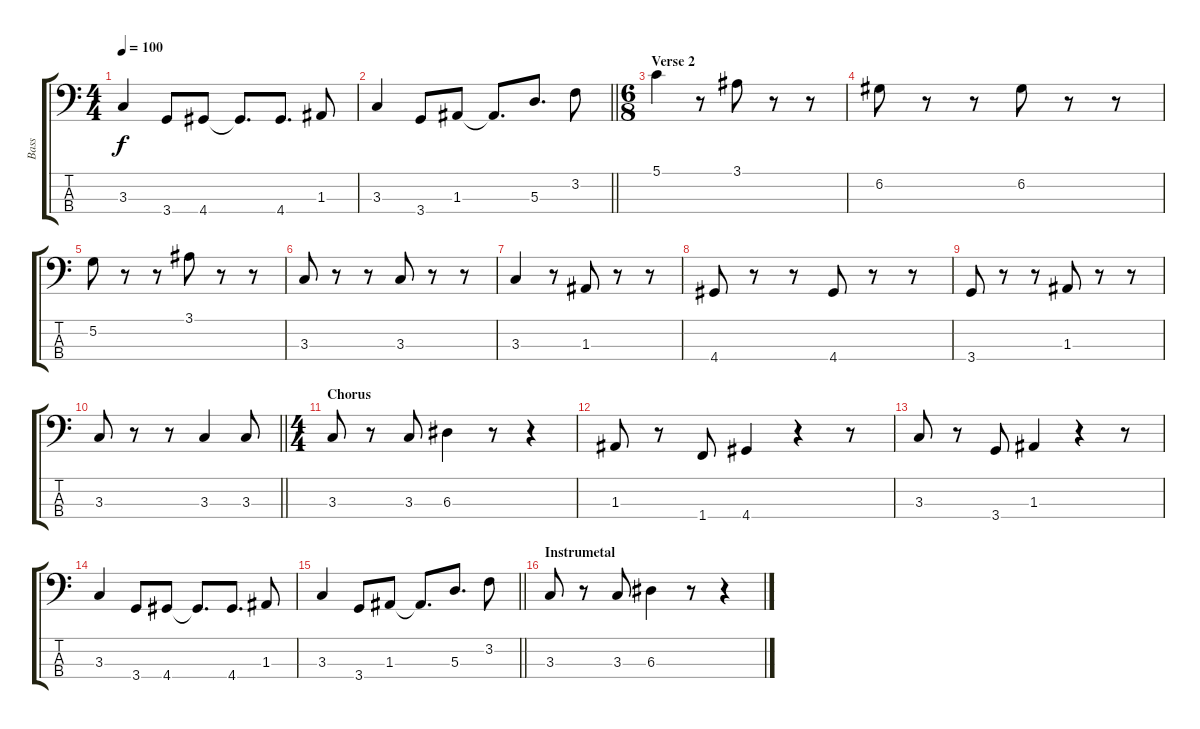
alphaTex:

\track ("Bass" "Bass") {instrument electricbassfinger}
\staff {score tabs}
\tuning (G2 D2 A1 E1) {hide}
\ts (4 4)
\tempo 100
\clef f4
\ks c
3.3.4{dy f} 3.4.8 4.4.8 4.4{t}.8{d} 4.4.8{d} 1.3.8 |
\barLineRight lightlight
3.3.4 3.4.8 1.3.8 1.3{t}.8{d} 5.3.8{d} 3.2.8 |
\ts (6 8)
\section ("" "Verse 2")
5.1.4 r.8 3.1.8 r.8 r.8 |
6.2.8 r.8 r.8 6.2.8 r.8 r.8 |
5.2.8 r.8 r.8 3.1.8 r.8 r.8 |
3.3.8 r.8 r.8 3.3.8 r.8 r.8 |
3.3.4 r.8 1.3.8 r.8 r.8 |
4.4.8 r.8 r.8 4.4.8 r.8 r.8 |
3.4.8 r.8 r.8 1.3.8 r.8 r.8 |
\barLineRight lightlight
3.3.8 r.8 r.8 3.3.4 3.3.8 |
\ts (4 4)
\section ("" "Chorus")
3.3.8 r.8 3.3.8 6.3.4 r.8 r.4 |
1.3.8 r.8 1.4.8 4.4.4 r.4 r.8 |
3.3.8 r.8 3.4.8 1.3.4 r.4 r.8 |
3.3.4 3.4.8 4.4.8 4.4{t}.8{d} 4.4.8{d} 1.3.8 |
\barLineRight lightlight
3.3.4 3.4.8 1.3.8 1.3{t}.8{d} 5.3.8{d} 3.2.8 |
\section ("" "Instrumetal")
3.3.8 r.8 3.3.8 6.3.4 r.8 r.4
